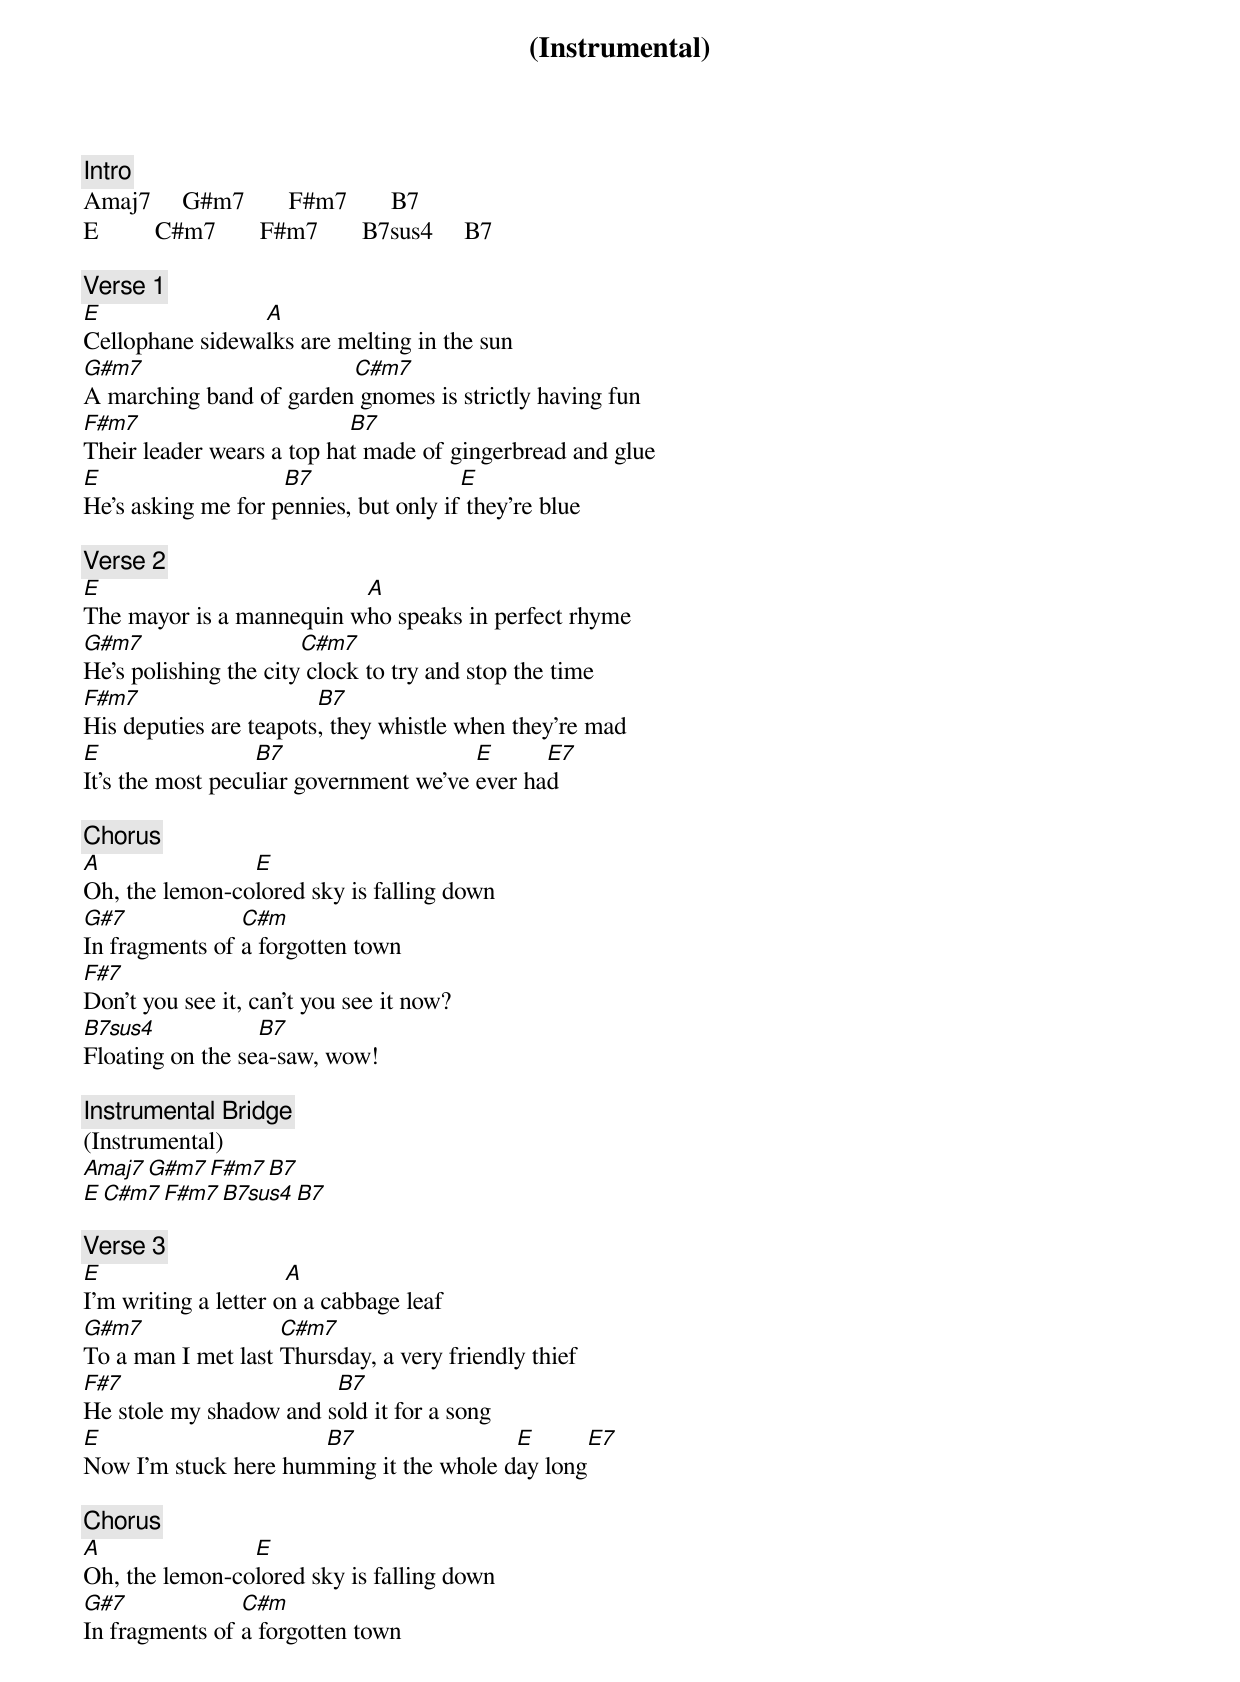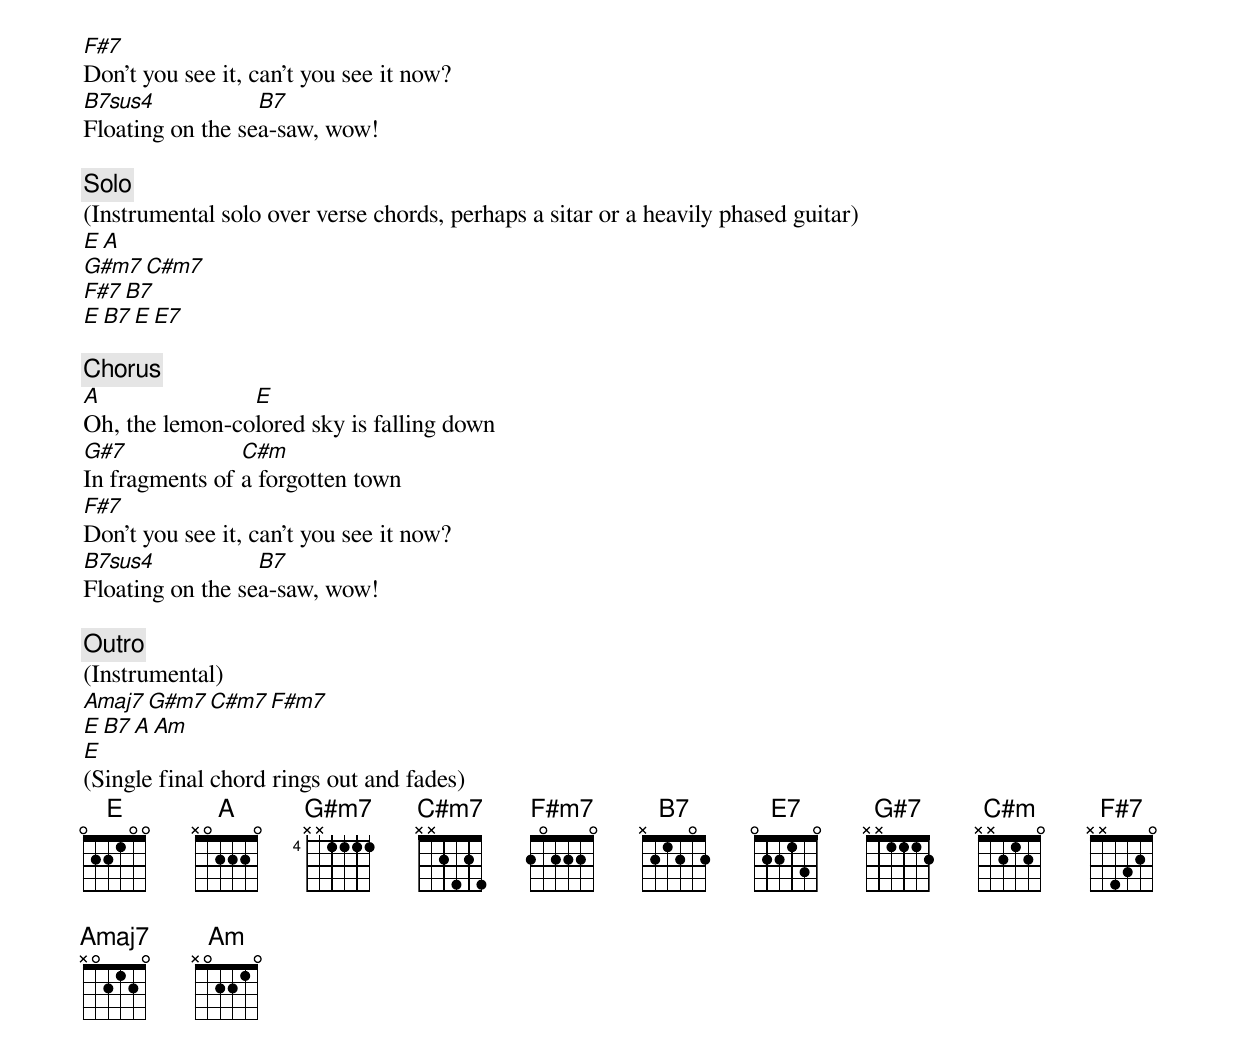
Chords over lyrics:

[Intro]
(Instrumental)
Amaj7     G#m7       F#m7       B7
E         C#m7       F#m7       B7sus4     B7

[Verse 1]
E                A
Cellophane sidewalks are melting in the sun
G#m7                     C#m7
A marching band of garden gnomes is strictly having fun
F#m7                       B7
Their leader wears a top hat made of gingerbread and glue
E                   B7                 E
He's asking me for pennies, but only if they're blue

[Verse 2]
E                         A
The mayor is a mannequin who speaks in perfect rhyme
G#m7                   C#m7
He's polishing the city clock to try and stop the time
F#m7                    B7
His deputies are teapots, they whistle when they're mad
E                 B7                    E      E7
It's the most peculiar government we've ever had

[Chorus]
A               E
Oh, the lemon-colored sky is falling down
G#7             C#m
In fragments of a forgotten town
F#7
Don't you see it, can't you see it now?
B7sus4            B7
Floating on the sea-saw, wow!

[Instrumental Bridge]
(Instrumental)
Amaj7     G#m7       F#m7       B7
E         C#m7       F#m7       B7sus4     B7

[Verse 3]
E                     A
I'm writing a letter on a cabbage leaf
G#m7                C#m7
To a man I met last Thursday, a very friendly thief
F#7                     B7
He stole my shadow and sold it for a song
E                     B7                 E      E7
Now I'm stuck here humming it the whole day long

[Chorus]
A               E
Oh, the lemon-colored sky is falling down
G#7             C#m
In fragments of a forgotten town
F#7
Don't you see it, can't you see it now?
B7sus4            B7
Floating on the sea-saw, wow!

[Solo]
(Instrumental solo over verse chords, perhaps a sitar or a heavily phased guitar)
E          A
G#m7       C#m7
F#7        B7
E    B7    E    E7

[Chorus]
A               E
Oh, the lemon-colored sky is falling down
G#7             C#m
In fragments of a forgotten town
F#7
Don't you see it, can't you see it now?
B7sus4            B7
Floating on the sea-saw, wow!

[Outro]
(Instrumental)
Amaj7      G#m7       C#m7       F#m7
E          B7         A          Am
E
(Single final chord rings out and fades)
